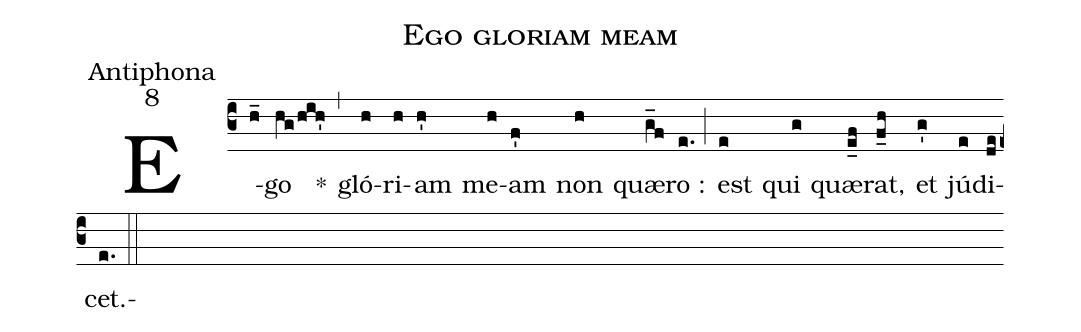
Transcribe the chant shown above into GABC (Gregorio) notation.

name:Ego gloriam meam;
office-part:Antiphona;
mode:8;
%%
(c3) E(h_)go(hg/hih') *(,) gló(h)ri(h)am(h') me(h)am(f') non(h) quæ(g_f)ro :(e.) (;) est(e) qui(g) quæ(e_f)rat,(f_h) et(g') jú(e)di(de)cet.(e.)(::)
